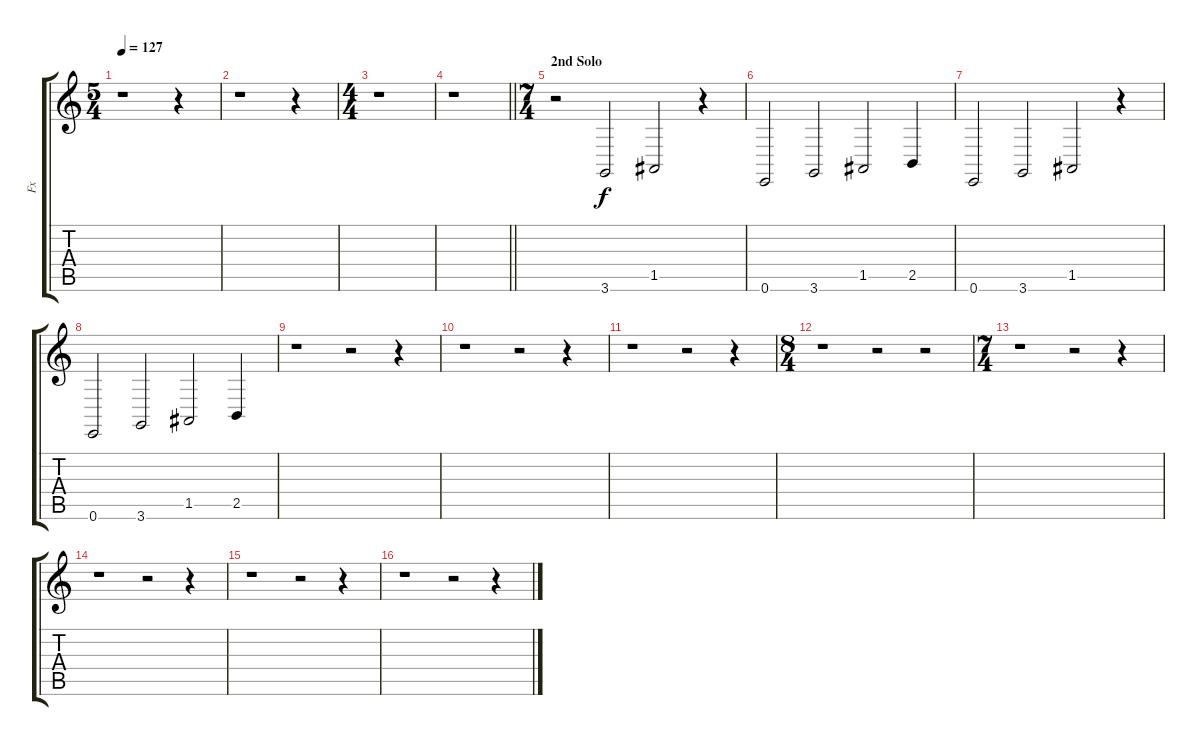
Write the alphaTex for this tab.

\track ("Fx" "Fx") {instrument reversecymbal}
\staff {score tabs}
\tuning (E4 B3 G3 D3 A2 E2) {hide}
\ts (5 4)
\tempo 127
\clef g2
\ks c
r.1{dy f} r.4 |
r.1 r.4 |
\ts (4 4)
r.1 |
\barLineRight lightlight
r.1 |
\ts (7 4)
\section ("" "2nd Solo")
r.2 3.6.2 1.5.2 r.4 |
0.6.2 3.6.2 1.5.2 2.5.4 |
0.6.2 3.6.2 1.5.2 r.4 |
0.6.2 3.6.2 1.5.2 2.5.4 |
r.1 r.2 r.4 |
r.1 r.2 r.4 |
r.1 r.2 r.4 |
\ts (8 4)
r.1 r.2 r.2 |
\ts (7 4)
r.1 r.2 r.4 |
r.1 r.2 r.4 |
r.1 r.2 r.4 |
r.1 r.2 r.4
